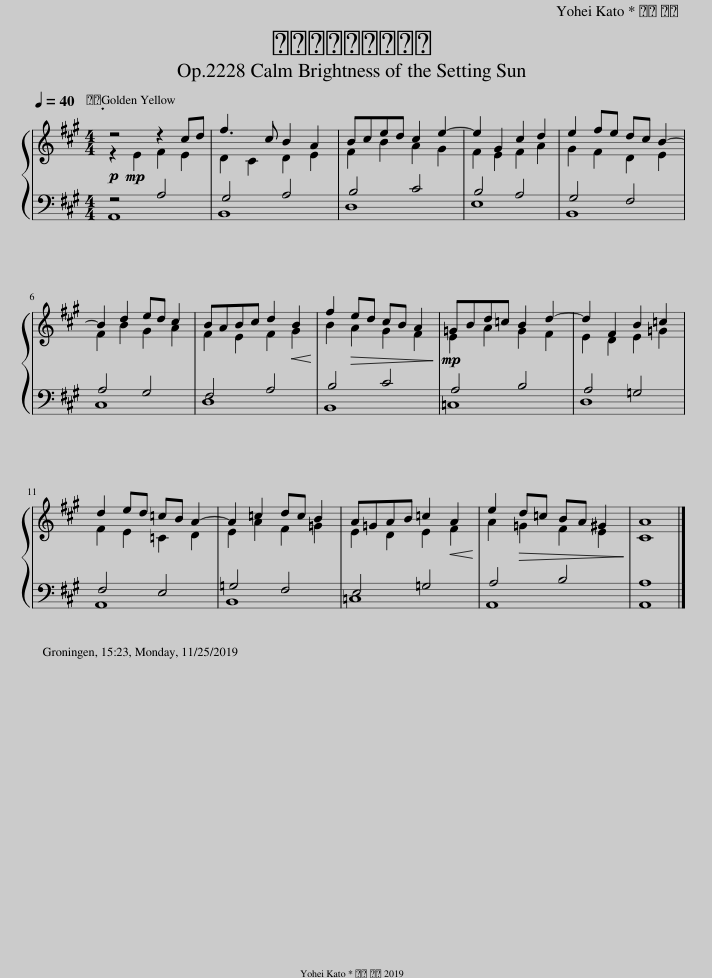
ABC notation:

X:1
%%score { ( 1 2 ) | ( 3 4 ) }
L:1/8
Q:1/4=40
M:4/4
I:linebreak $
K:A
V:1 treble
V:2 treble
V:3 bass
V:4 bass
V:1
!p! z2!mp! E2 F2 E2 | D2 C2 D2 E2 | F2 B2 A2 G2 | F2 E2 F2 A2 | G2 F2 D2 E2 |$ %5
 F2 B2 G2 A2 | F2 E2 F2!<(! G2!<)! | B2!>(! A2 G2 F2!>)! |!mp! E2 A2 =G2 F2 | E2 D2 E2 =G2 |$ %10
 F2 E2 =C2 D2 | E2 A2 F2 =G2 | E2 D2 E2!<(! F2!<)! | A2!>(! =G2 F2 E2!>)! | [CA]8 |] %15
V:2
 z4 z2 cd | f3 c B2 A2 | Bced c2 e2- | e2 G2 c2 d2 | e2 fe dc B2- |$ %5
 B2 d2 ed c2 | BABc d2 B2 | f2 ed cB A2 | =GBd=c B2 d2- | d2 F2 B2 =c2 |$ %10
 d2 ed =cB A2- | A2 =c2 dc B2 | A=GAB =c2 A2 | e2 d=c BA ^G2 | x8 |] %15
V:3
 A,,8 | B,,8 | D,8 | E,8 | B,,8 |$ %5
 C,8 | D,8 | B,,8 | =C,8 | D,8 |$ %10
 A,,8 | B,,8 | =C,8 | A,,8 | [A,,A,]8 |] %15
V:4
 z4 A,4 | G,4 A,4 | B,4 C4 | B,4 A,4 | G,4 F,4 |$ %5
 A,4 G,4 | F,4 A,4 | B,4 C4 | A,4 B,4 | A,4 =G,4 |$ %10
 F,4 E,4 | =G,4 F,4 | E,4 =G,4 | A,4 B,4 | x8 |] %15
